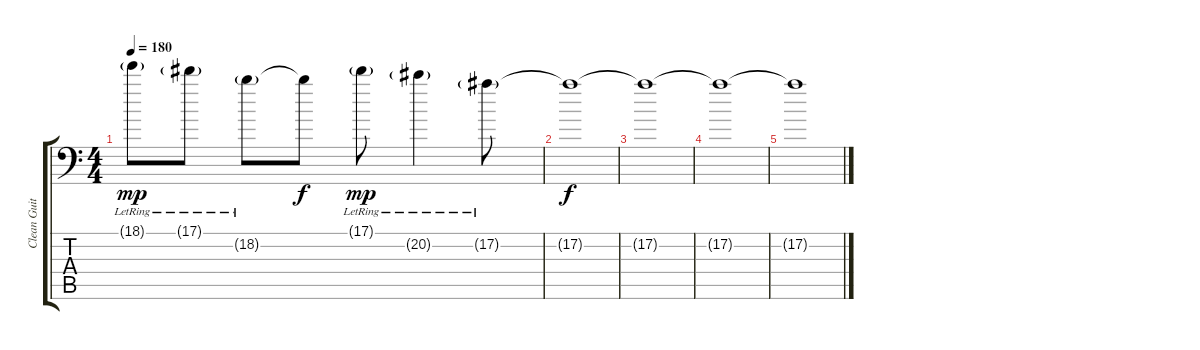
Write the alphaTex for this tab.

\track ("Clean Guitar 1" "Clean Guit") {instrument electricguitarjazz}
\staff {score tabs}
\tuning (Bb3 F3 Db3 Ab2 Eb2 Ab1) {hide}
\ts (4 4)
\tempo 180
\clef f4
\ks c
18.1{g lr}.8{dy mp} 17.1{g lr}.8 18.2{g lr}.8 18.2{t}.8{dy f} 17.1{g lr}.8{dy mp} 20.2{g lr}.4 17.2{g lr}.8 |
17.2{t}.1{dy f} |
17.2{t}.1 |
17.2{t}.1 |
17.2{t}.1
